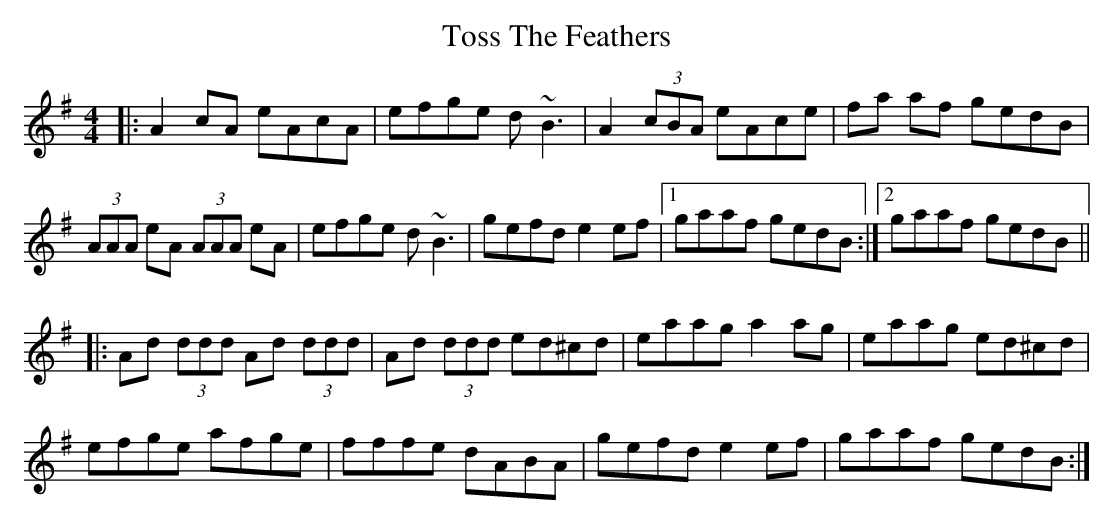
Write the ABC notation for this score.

X:1
T: Toss The Feathers
M: 4/4
L: 1/8
K: Dmix
|:A2 cA eAcA|efge d~B3|A2 (3cBA eAce|fa af gedB|
(3AAA eA (3AAA eA|efge d~B3|gefd e2 ef|1 gaaf gedB:|2 gaaf gedB||
|:Ad (3ddd Ad (3ddd|Ad (3ddd ed^cd|eaag a2 ag|eaag ed^cd|
efge afge|fffe dABA|gefd e2 ef|gaaf gedB:|
